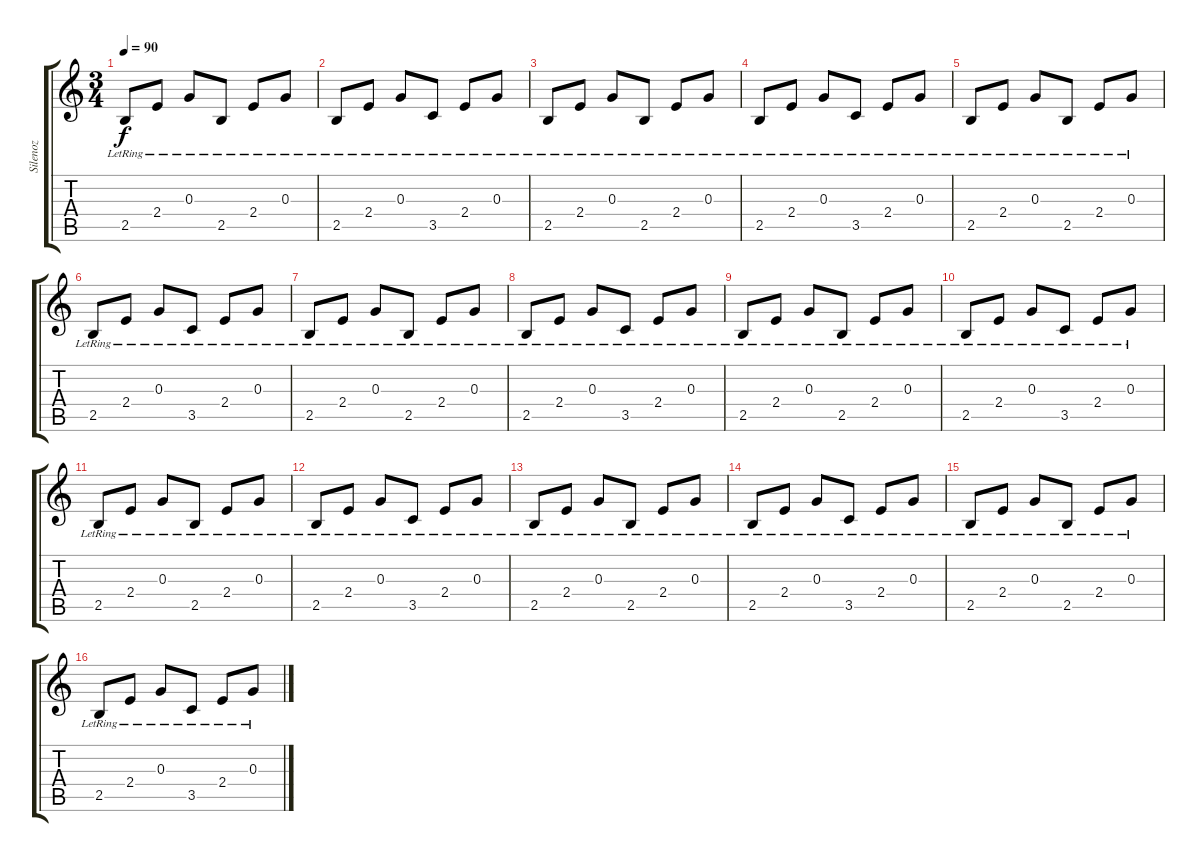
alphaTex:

\track ("Silenoz" "Silenoz") {instrument acousticguitarnylon}
\staff {score tabs}
\tuning (E4 B3 G3 D3 A2 E2) {hide}
\ts (3 4)
\tempo 90
\clef g2
\ks c
2.5{lr}.8{dy f} 2.4{lr}.8 0.3{lr}.8 2.5{lr}.8 2.4{lr}.8 0.3{lr}.8 |
2.5{lr}.8 2.4{lr}.8 0.3{lr}.8 3.5{lr}.8 2.4{lr}.8 0.3{lr}.8 |
2.5{lr}.8 2.4{lr}.8 0.3{lr}.8 2.5{lr}.8 2.4{lr}.8 0.3{lr}.8 |
2.5{lr}.8 2.4{lr}.8 0.3{lr}.8 3.5{lr}.8 2.4{lr}.8 0.3{lr}.8 |
2.5{lr}.8 2.4{lr}.8 0.3{lr}.8 2.5{lr}.8 2.4{lr}.8 0.3{lr}.8 |
2.5{lr}.8 2.4{lr}.8 0.3{lr}.8 3.5{lr}.8 2.4{lr}.8 0.3{lr}.8 |
2.5{lr}.8 2.4{lr}.8 0.3{lr}.8 2.5{lr}.8 2.4{lr}.8 0.3{lr}.8 |
2.5{lr}.8 2.4{lr}.8 0.3{lr}.8 3.5{lr}.8 2.4{lr}.8 0.3{lr}.8 |
2.5{lr}.8 2.4{lr}.8 0.3{lr}.8 2.5{lr}.8 2.4{lr}.8 0.3{lr}.8 |
2.5{lr}.8 2.4{lr}.8 0.3{lr}.8 3.5{lr}.8 2.4{lr}.8 0.3{lr}.8 |
2.5{lr}.8 2.4{lr}.8 0.3{lr}.8 2.5{lr}.8 2.4{lr}.8 0.3{lr}.8 |
2.5{lr}.8 2.4{lr}.8 0.3{lr}.8 3.5{lr}.8 2.4{lr}.8 0.3{lr}.8 |
2.5{lr}.8 2.4{lr}.8 0.3{lr}.8 2.5{lr}.8 2.4{lr}.8 0.3{lr}.8 |
2.5{lr}.8 2.4{lr}.8 0.3{lr}.8 3.5{lr}.8 2.4{lr}.8 0.3{lr}.8 |
2.5{lr}.8 2.4{lr}.8 0.3{lr}.8 2.5{lr}.8 2.4{lr}.8 0.3{lr}.8 |
2.5{lr}.8 2.4{lr}.8 0.3{lr}.8 3.5{lr}.8 2.4{lr}.8 0.3{lr}.8
